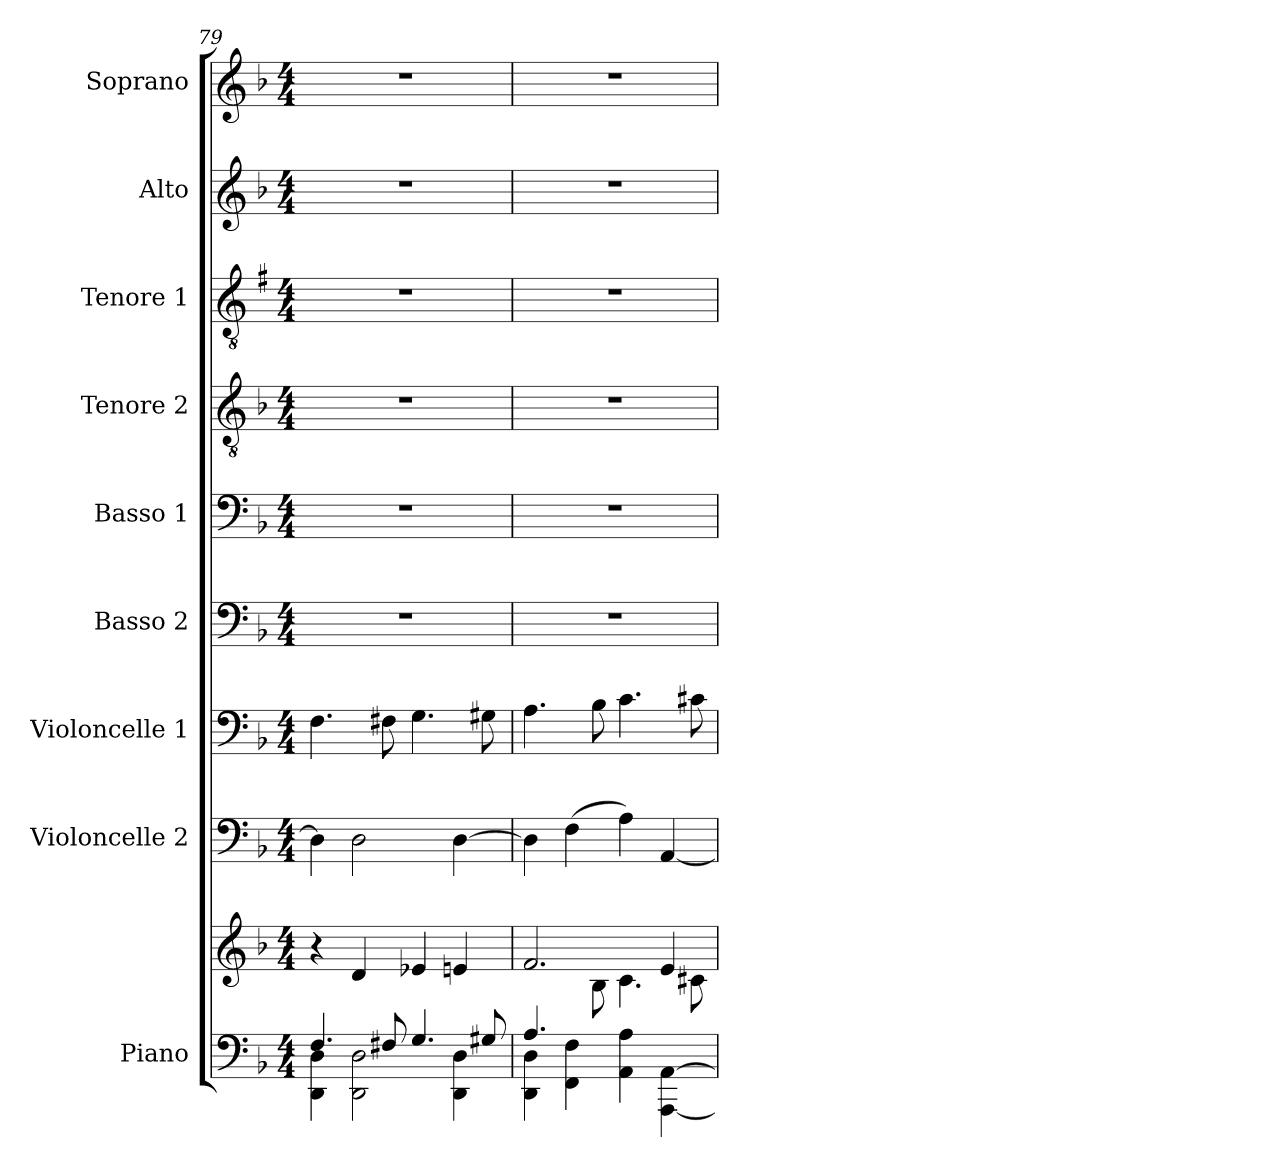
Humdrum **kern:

**kern	**kern	**kern	**kern	**kern	**kern	**kern	**kern	**kern	**kern
*part9	*part9	*part8	*part7	*part6	*part5	*part4	*part3	*part2	*part1
*staff10	*staff9	*staff8	*staff7	*staff6	*staff5	*staff4	*staff3	*staff2	*staff1
*I"Piano	*	*I"Violoncelle 2	*I"Violoncelle 1	*I"Basso 2	*I"Basso 1	*I"Tenore 2	*I"Tenore 1	*I"Alto	*I"Soprano
*I'Pno.	*	*I'Vlc 2	*I'Vlc 1	*I'B.2	*I'B.1	*I'T.2	*I'T.1	*I'A.	*I'S.
*clefF4	*clefG2	*clefF4	*clefF4	*clefF4	*clefF4	*clefGv2	*clefGv2	*clefG2	*clefG2
*	*	*	*	*	*	*	*ITrd1c2	*	*
*k[b-]	*k[b-]	*k[b-]	*k[b-]	*k[b-]	*k[b-]	*k[b-]	*k[b-]	*k[b-]	*k[b-]
*d:	*d:	*d:	*d:	*d:	*d:	*d:	*d:	*d:	*d:
*M4/4	*M4/4	*M4/4	*M4/4	*M4/4	*M4/4	*M4/4	*M4/4	*M4/4	*M4/4
=79	=79	=79	=79	=79	=79	=79	=79	=79	=79
*^	*	*	*	*	*	*	*	*	*
4.F/	4DD\ 4D\	4r	4D\]	4.F\	1r	1r	1r	1r	1r	1r
.	2DD\ 2D\	4d/	2D\	.	.	.	.	.	.	.
8F#X/	.	.	.	8F#X\	.	.	.	.	.	.
4.G/	.	4e-X/	.	4.G\	.	.	.	.	.	.
.	4DD\ 4D\	4en/	[4D\	.	.	.	.	.	.	.
8G#X/	.	.	.	8G#X\	.	.	.	.	.	.
=80	=80	=80	=80	=80	=80	=80	=80	=80	=80	=80
*	*	*^	*	*	*	*	*	*	*	*
4.A/	4DD\ 4D\	2.f/	4.ryy	4D\]	4.A\	1r	1r	1r	1r	1r	1r
.	4FF\ 4F\	.	.	(>4F\	.	.	.	.	.	.	.
2ryy	.	.	8B-\	.	8B-\	.	.	.	.	.	.
.	4AA\ 4A\	.	4.c\	4A\)	4.c\	.	.	.	.	.	.
.	[4AAA\ [4AA\	4e/	.	[4AA/	.	.	.	.	.	.	.
8ryy	.	.	8c#X\	.	8c#X\	.	.	.	.	.	.
*v	*v	*	*	*	*	*	*	*	*	*	*
*	*v	*v	*	*	*	*	*	*	*	*
=	=	=	=	=	=	=	=	=	=
*-	*-	*-	*-	*-	*-	*-	*-	*-	*-
